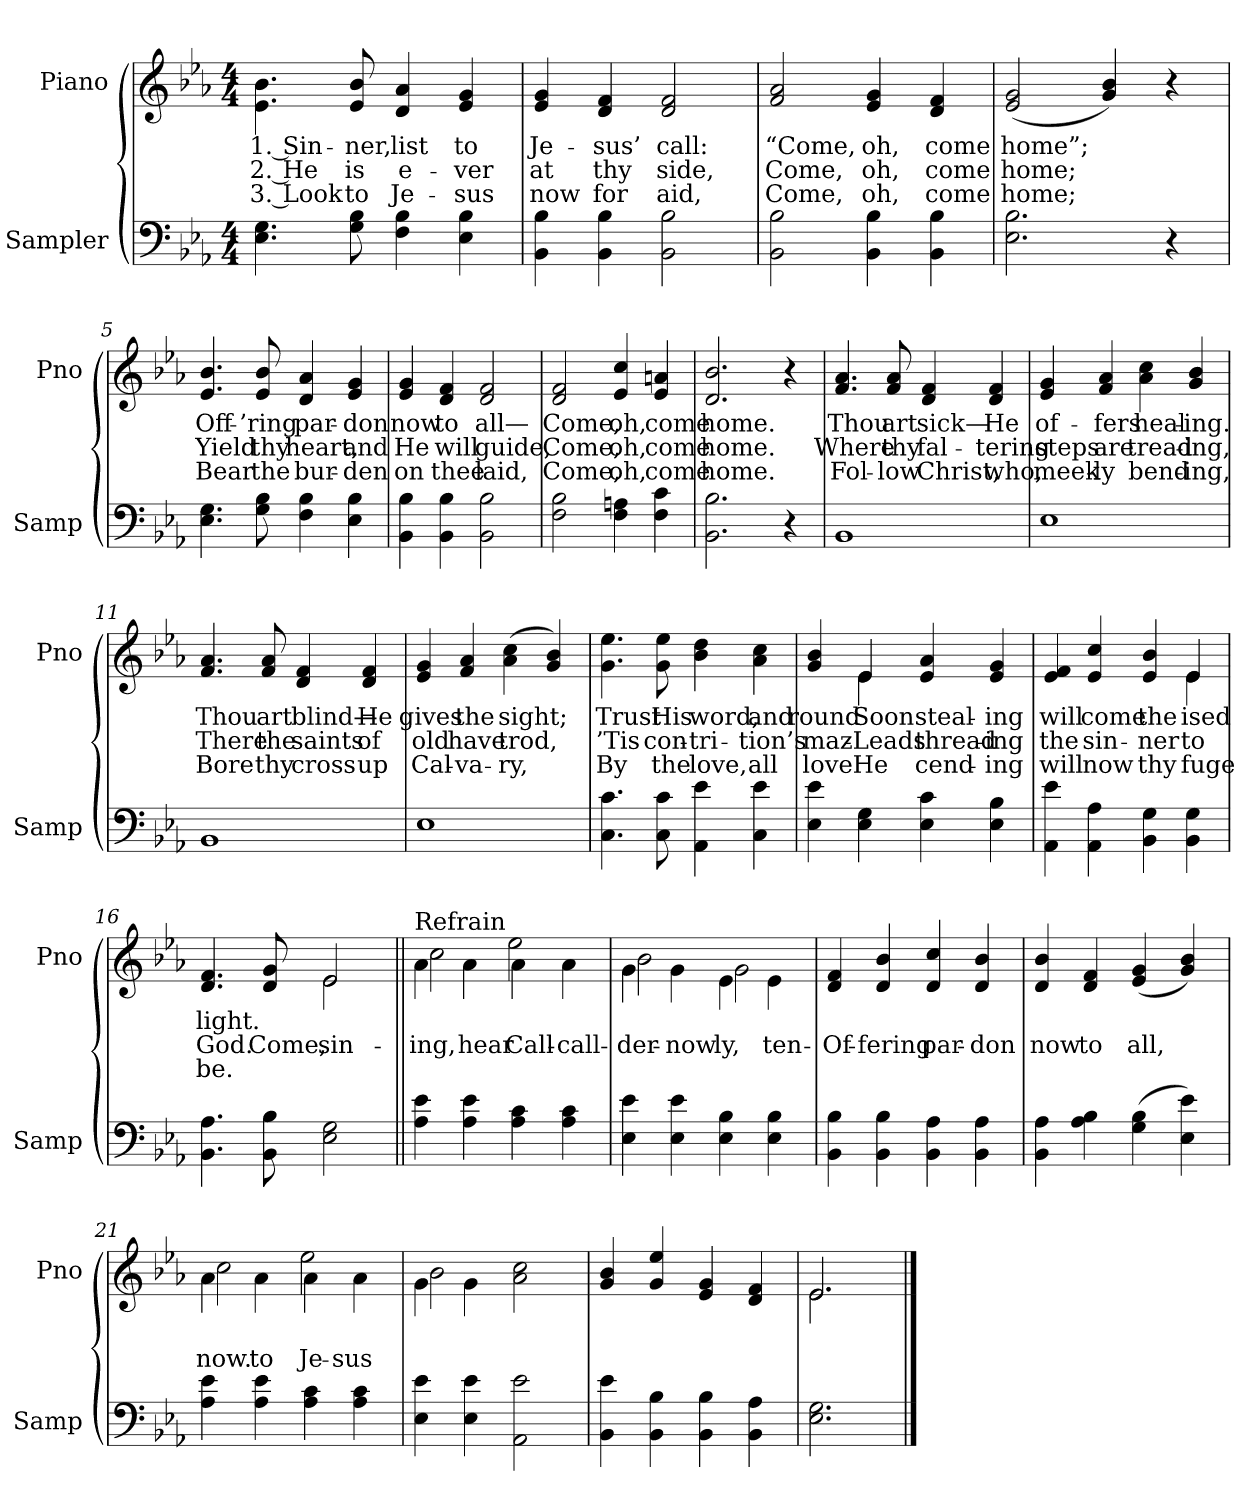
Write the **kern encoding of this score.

**kern	**kern	**text	**text	**text
*part2	*part1	*part1	*part1	*part1
*staff2	*staff1	*staff1	*staff1	*staff1
*I"Sampler	*I"Piano	*	*	*
*I'Samp	*I'Pno	*	*	*
*clefF4	*clefG2	*	*	*
*k[b-e-a-]	*k[b-e-a-]	*	*	*
*E-:	*E-:	*	*	*
*M4/4	*M4/4	*	*	*
=1	=1	=1	=1	=1
4.E- 4.G	4.e-\ 4.b-\	1. Sin-	2. He	3. Look
8G 8B-	8e- 8b-	-ner,	is	to
4F 4B-	4d 4a-	list	e-	Je-
4E- 4B-	4e- 4g	to	-ver	-sus
=2	=2	=2	=2	=2
4BB- 4B-	4e- 4g	Je-	at	now
4BB- 4B-	4d 4f	-sus’	thy	for
2BB- 2B-	2d 2f	call:	side,	aid,
=3	=3	=3	=3	=3
2BB- 2B-	2f 2a-	“Come,	Come,	Come,
4BB- 4B-	4e- 4g	oh,	oh,	oh,
4BB- 4B-	4d 4f	come	come	come
=4	=4	=4	=4	=4
2.E- 2.B-	(2e- 2g	home”;	home;	home;
.	4g 4b-)	.	.	.
4r	4r	.	.	.
=5	=5	=5	=5	=5
4.E- 4.G	4.e- 4.b-	Off-	Yield	Bear
8G 8B-	8e- 8b-	-’ring	thy	the
4F 4B-	4d 4a-	par-	heart,	bur-
4E- 4B-	4e- 4g	-don	and	-den
=6	=6	=6	=6	=6
4BB- 4B-	4e- 4g	now	He	on
4BB- 4B-	4d 4f	to	will	thee
2BB- 2B-	2d 2f	all—	guide,	laid,
=7	=7	=7	=7	=7
2F 2B-	2d 2f	Come,	Come,	Come,
4F 4An	4e- 4cc	oh,	oh,	oh,
4F 4c	4e- 4an	come	come	come
=8	=8	=8	=8	=8
2.BB- 2.B-	2.d 2.b-	home.	home.	home.
4r	4r	.	.	.
=9	=9	=9	=9	=9
1BB-	4.f 4.a-	Thou	Where	Fol-
.	8f 8a-	art	thy	-low
.	4d 4f	sick—	fal-	Christ,
.	4d 4f	He	-tering	who,
=10	=10	=10	=10	=10
1E-	4e- 4g	of-	steps	meek-
.	4f 4a-	-fers	are	-ly
.	4a- 4cc	heal-	tread-	bend-
.	4g 4b-	-ing.	-ing,	-ing,
=11	=11	=11	=11	=11
1BB-	4.f 4.a-	Thou	There	Bore
.	8f 8a-	art	the	thy
.	4d 4f	blind—	saints	cross
.	4d 4f	He	of	up
=12	=12	=12	=12	=12
1E-	4e- 4g	gives	old	Cal-
.	4f 4a-	the	have	-va-
.	(4a- 4cc	sight;	trod,	-ry,
.	4g 4b-)	.	.	.
=13	=13	=13	=13	=13
4.C 4.c	4.g 4.ee-	Trust	’Tis	By
8C 8c	8g 8ee-	His	con-	the
4AA- 4e-	4b- 4dd	word,	-tri-	love,
4C 4e-	4a- 4cc	and	-tion’s	all
=14	=14	=14	=14	=14
*	*^	*	*	*
4E- 4e-	4g 4b-	4ryy	round	maz-	love
4E- 4G	4e-/	4e-	Soon	Leads	He
4E- 4c	4e- 4a-	2ryy	steal-	thread-	-cend-
4E- 4B-	4e- 4g	.	-ing	-ing	-ing
=15	=15	=15	=15	=15	=15
4AA- 4e-	4e- 4f	2.ryy	will	the	will
4AA- 4A-	4e- 4cc	.	come	sin-	now
4BB- 4G	4e- 4b-	.	the	-ner	thy
4BB- 4G	4e-/	4e-	-ised	to	-fuge
=16	=16	=16	=16	=16	=16
4.BB- 4.A-	4.d 4.f	2ryy	light.	God.	be.
8BB- 8B-	8d 8g	.	.	Come,	.
2E- 2G	2e-/	2e-	.	sin-	.
=17||	=17||	=17||	=17||	=17||	=17||
!	!LO:TX:t=Refrain	!	!	!	!
4A- 4e-	4a-\	2cc	.	-ing,	.
4A- 4e-	4a-\	.	.	hear	.
4A- 4c	4a-\	2ee-	.	Call-	.
4A- 4c	4a-\	.	.	call-	.
=18	=18	=18	=18	=18	=18
4E- 4e-	4g\	2b-	.	-der-	.
4E- 4e-	4g\	.	.	now	.
4E- 4B-	4e-\	2g	.	-ly,	.
4E- 4B-	4e-\	.	.	ten-	.
*	*v	*v	*	*	*
=19	=19	=19	=19	=19
4BB- 4B-	4d 4f	.	Of-	.
4BB- 4B-	4d 4b-	.	-fering	.
4BB- 4A-	4d 4cc	.	par-	.
4BB- 4A-	4d 4b-	.	-don	.
=20	=20	=20	=20	=20
4BB- 4A-	4d 4b-	.	now	.
4A- 4B-	4d 4f	.	to	.
(4G 4B-	(4e- 4g	.	all,	.
4E- 4e-)	4g 4b-)	.	.	.
=21	=21	=21	=21	=21
*	*^	*	*	*
4A- 4e-	4a-\	2cc	.	now.	.
4A- 4e-	4a-\	.	.	to	.
4A- 4c	4a-\	2ee-	.	Je-	.
4A- 4c	4a-\	.	.	-sus	.
=22	=22	=22	=22	=22	=22
4E- 4e-	4g\	2b-	.	.	.
4E- 4e-	4g\	.	.	.	.
2AA- 2e-	2a- 2cc	2ryy	.	.	.
*	*v	*v	*	*	*
=23	=23	=23	=23	=23
4BB- 4e-	4g 4b-	.	.	.
4BB- 4B-	4g/ 4ee-/	.	.	.
4BB- 4B-	4e- 4g	.	.	.
4BB- 4A-	4d 4f	.	.	.
=24	=24	=24	=24	=24
*	*^	*	*	*
2.E- 2.G	2.e-/	2.e-	.	.	.
*	*v	*v	*	*	*
==	==	==	==	==
*-	*-	*-	*-	*-
